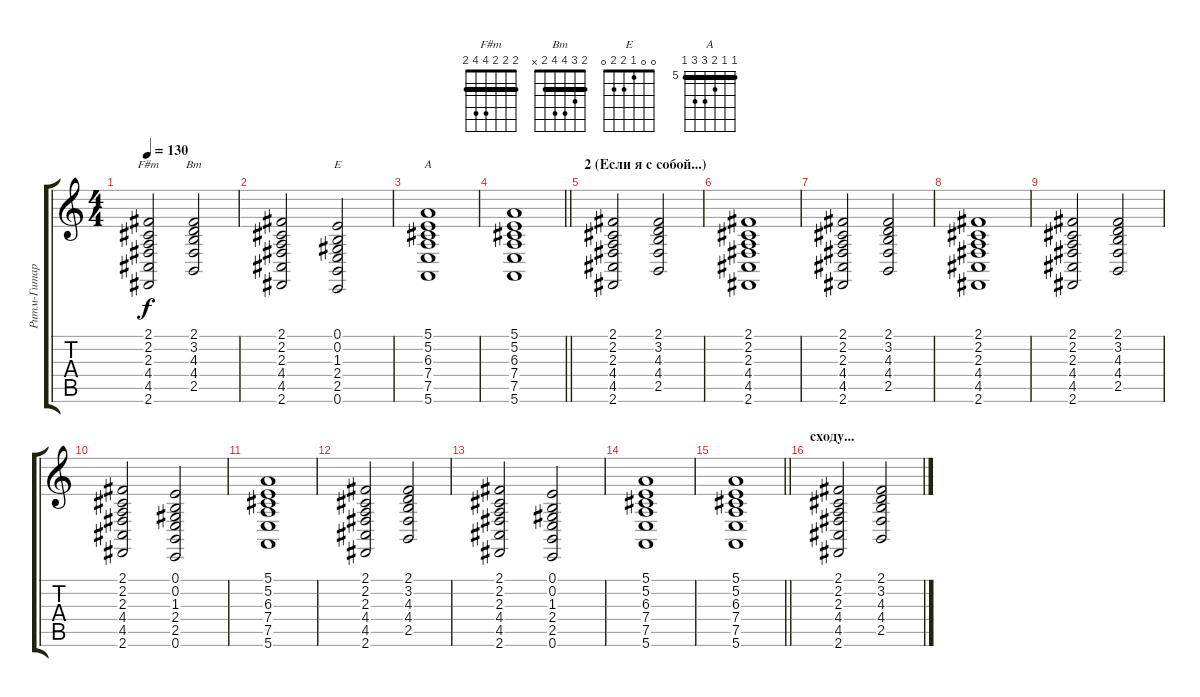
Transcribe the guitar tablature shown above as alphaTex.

\track ("Ритм-Гитара" "Ритм-Гитар") {instrument orchestralharp}
\staff {score tabs}
\tuning (E4 B3 G3 D3 A2 E2) {hide}
\chord ("F#m" 2 2 2 4 4 2) {barre 2}
\chord ("Bm" 2 3 4 4 2 x) {barre 2}
\chord ("E" 0 0 1 2 2 0)
\chord ("A" 5 5 6 7 7 5) {firstfret 5 barre 5}
\ts (4 4)
\tempo 130
\clef g2
\ks c
(2.1 2.2 2.3 4.4 4.5 2.6).2{ch "F#m" dy f} (2.1 3.2 4.3 4.4 2.5).2{ch "Bm"} |
(2.1 2.2 2.3 4.4 4.5 2.6).2 (0.1 0.2 1.3 2.4 2.5 0.6).2{ch "E"} |
(5.1 5.2 6.3 7.4 7.5 5.6).1{ch "A"} |
\barLineRight lightlight
(5.1 5.2 6.3 7.4 7.5 5.6).1 |
\section ("" "2 (Если я с собой...)")
(2.1 2.2 2.3 4.4 4.5 2.6).2 (2.1 3.2 4.3 4.4 2.5).2 |
(2.1 2.2 2.3 4.4 4.5 2.6).1 |
(2.1 2.2 2.3 4.4 4.5 2.6).2 (2.1 3.2 4.3 4.4 2.5).2 |
(2.1 2.2 2.3 4.4 4.5 2.6).1 |
(2.1 2.2 2.3 4.4 4.5 2.6).2 (2.1 3.2 4.3 4.4 2.5).2 |
(2.1 2.2 2.3 4.4 4.5 2.6).2 (0.1 0.2 1.3 2.4 2.5 0.6).2 |
(5.1 5.2 6.3 7.4 7.5 5.6).1 |
(2.1 2.2 2.3 4.4 4.5 2.6).2 (2.1 3.2 4.3 4.4 2.5).2 |
(2.1 2.2 2.3 4.4 4.5 2.6).2 (0.1 0.2 1.3 2.4 2.5 0.6).2 |
(5.1 5.2 6.3 7.4 7.5 5.6).1 |
\barLineRight lightlight
(5.1 5.2 6.3 7.4 7.5 5.6).1 |
\section ("" "сходу...")
(2.1 2.2 2.3 4.4 4.5 2.6).2 (2.1 3.2 4.3 4.4 2.5).2
